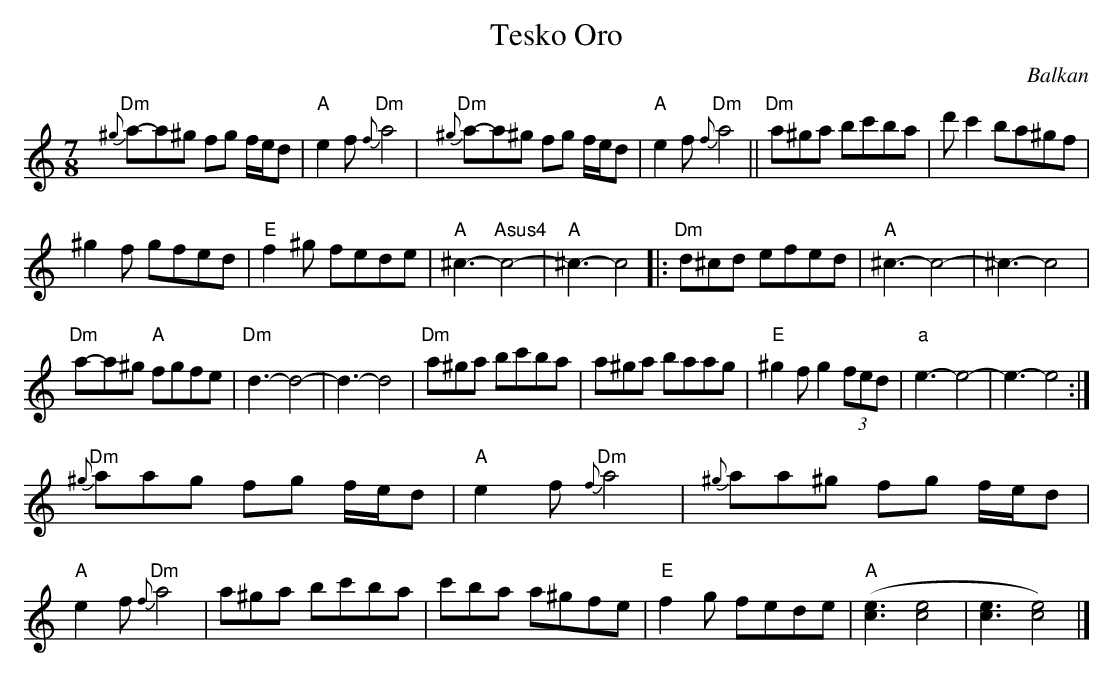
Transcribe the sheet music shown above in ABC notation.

X:1
T:Tesko Oro
M:7/8
O:Balkan
K:D dorian
"Dm" {^g}a-a^g fg  f/e/d | "A" e2f "Dm" {f}a4 |\
"Dm" {^g}a-a^g fg f/e/d | "A" e2f "Dm" {f}a4 ||\
"Dm"    a^ga   bc'ba |     d'c'2 ba^gf |
        ^g2f   gfed  | "E" f2^g  fede | \
"A"  ^c3 - "Asus4" c4 - | "A" ^c3 - c4 |:\
"Dm" d^cd efed | "A" ^c3 - c4 - | ^c3 - c4 |
"Dm" a-a^g "A" fgfe | "Dm" d3 - d4 - | d3 - d4 | \
"Dm"a^ga bc'ba | a^ga baag | "E" ^g2f g2 (3fed | \
"a" e3 - e4 - | e3 - e4:|
"Dm" {^g}aag fg f/e/d | "A" e2f "Dm" {f}a4 |\
{^g}aa^g fg f/e/d | "A" e2f "Dm" {f}a4|\
a^ga bc'ba | c'ba a^gfe | "E" f2g fede | \
"A" ( [e3c3] [e4c4] | [e3c3] [e4c4] ) |]
